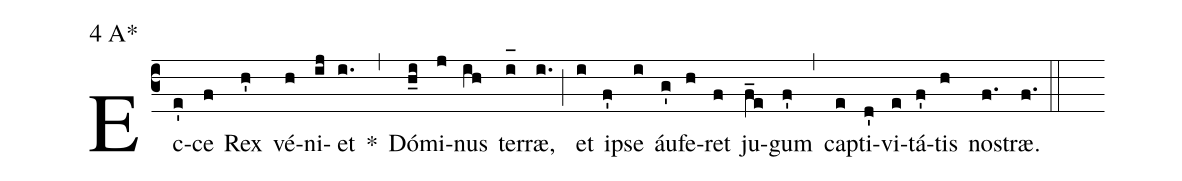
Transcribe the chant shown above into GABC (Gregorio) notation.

mode:4 A*;
%%
(c3) Ec(e')ce(f) Rex(h') vé(h)ni(ij)et(i.) *(,) Dó(h_i)mi(j)nus(ih) ter(i_[oh:h])ræ,(i.) (;) et(i) i(f')pse(i) áu(g')fe(h)ret(f) ju(f_e)gum(f') (,) ca(e)pti(d')vi(e)tá(f')tis(h) no(f.)stræ.(f.) (::)
